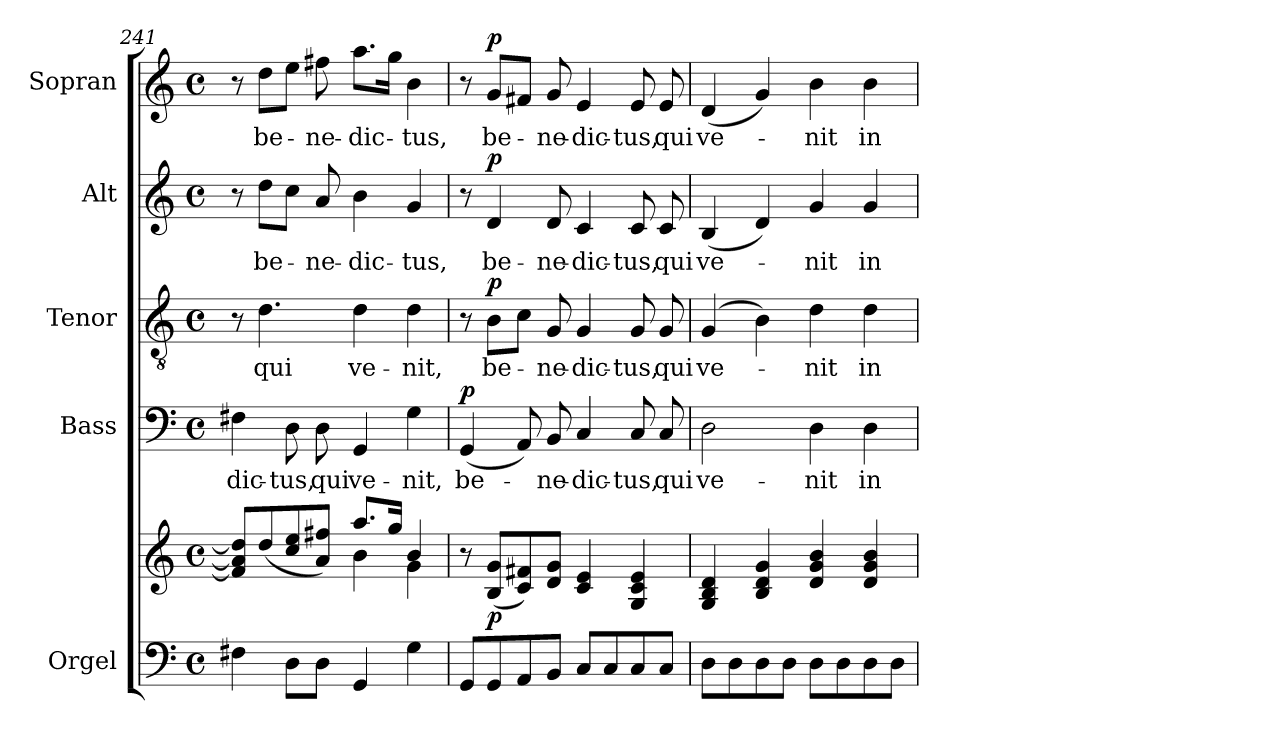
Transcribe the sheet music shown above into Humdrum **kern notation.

**kern	**kern	**dynam	**kern	**text	**dynam	**kern	**text	**dynam	**kern	**text	**dynam	**kern	**text	**dynam
*part5	*part5	*part5	*part4	*part4	*part4	*part3	*part3	*part3	*part2	*part2	*part2	*part1	*part1	*part1
*staff6	*staff5	*staff5/6	*staff4	*staff4	*staff4	*staff3	*staff3	*staff3	*staff2	*staff2	*staff2	*staff1	*staff1	*staff1
*I"Orgel	*	*	*I"Bass	*	*	*I"Tenor	*	*	*I"Alt	*	*	*I"Sopran	*	*
*I'Org.	*	*	*I'B.	*	*	*I'T.	*	*	*I'A.	*	*	*I'S.	*	*
*clefF4	*clefG2	*	*clefF4	*	*	*clefGv2	*	*	*clefG2	*	*	*clefG2	*	*
*k[]	*k[]	*	*k[]	*	*	*k[]	*	*	*k[]	*	*	*k[]	*	*
*C:	*C:	*	*C:	*	*	*C:	*	*	*C:	*	*	*C:	*	*
*M4/4	*M4/4	*	*M4/4	*	*	*M4/4	*	*	*M4/4	*	*	*M4/4	*	*
*met(c)	*met(c)	*	*met(c)	*	*	*met(c)	*	*	*met(c)	*	*	*met(c)	*	*
=241	=241	=241	=241	=241	=241	=241	=241	=241	=241	=241	=241	=241	=241	=241
*	*^	*	*	*	*	*	*	*	*	*	*	*	*	*
!	!	!	!	!	!LO:LY:b	!	!	!	!	!	!	!	!	!	!
4F#X\	8f#/] 8a/] 8dd/]L	2ryy	.	4F#X\	-dic-	.	8r	.	.	8r	.	.	8r	.	.
!	!	!	!	!	!	!	!	!LO:LY:b	!	!	!LO:LY:b	!	!	!LO:LY:b	!
.	(>8dd/	.	.	.	.	.	4.d\	qui	.	8dd\L	be-	.	8dd\L	be-	.
!	!	!	!	!	!LO:LY:b	!	!	!	!	!	!	!	!	!	!
8D\L	8cc/ 8ee/	.	.	8D\	-tus,	.	.	.	.	8cc\J	.	.	8ee\J	.	.
!	!	!	!	!	!LO:LY:b	!	!	!	!	!	!LO:LY:b	!	!	!LO:LY:b	!
8D\J	8a/ 8ff#X/J)	.	.	8D\	qui	.	.	.	.	8a/	-ne-	.	8ff#X\	-ne-	.
!	!	!	!	!	!LO:LY:b	!	!	!LO:LY:b	!	!	!LO:LY:b	!	!	!LO:LY:b	!
4GG/	8.aa/L	4b\	.	4GG/	ve-	.	4d\	ve-	.	4b\	-dic-	.	8.aa\L	-dic-	.
.	16gg/Jk	.	.	.	.	.	.	.	.	.	.	.	16gg\Jk	.	.
!	!	!	!	!	!LO:LY:b	!	!	!LO:LY:b	!	!	!LO:LY:b	!	!	!LO:LY:b	!
4G\	4b/	4g\	.	4G\	-nit,	.	4d\	-nit,	.	4g/	-tus,	.	4b\	-tus,	.
!!LO:PB:g=z
=242	=242	=242	=242	=242	=242	=242	=242	=242	=242	=242	=242	=242	=242	=242	=242
!	!	!	!	!	!LO:LY:b	!LO:DY:a	!	!	!	!	!	!	!	!	!
*	*v	*v	*	*	*	*	*	*	*	*	*	*	*	*	*
8GG/L	8r	.	(<4GG/	be-	p	8r	.	.	8r	.	.	8r	.	.
!	!	!LO:DY:b	!	!	!	!	!LO:LY:b	!LO:DY:a	!	!LO:LY:b	!LO:DY:a	!	!LO:LY:b	!LO:DY:a
8GG/	(<8B/ 8g/L	p	.	.	.	8B\L	be-	p	4d/	be-	p	8g/L	be-	p
8AA/	8c/ 8f#X/)	.	8AA/)	.	.	8c\J	.	.	.	.	.	8f#X/J	.	.
!	!	!	!	!LO:LY:b	!	!	!LO:LY:b	!	!	!LO:LY:b	!	!	!LO:LY:b	!
8BB/J	8d/ 8g/J	.	8BB/	-ne-	.	8G/	-ne-	.	8d/	-ne-	.	8g/	-ne-	.
!	!	!	!	!LO:LY:b	!	!	!LO:LY:b	!	!	!LO:LY:b	!	!	!LO:LY:b	!
8C/L	4c/ 4e/	.	4C/	-dic-	.	4G/	-dic-	.	4c/	-dic-	.	4e/	-dic-	.
8C/	.	.	.	.	.	.	.	.	.	.	.	.	.	.
!	!	!	!	!LO:LY:b	!	!	!LO:LY:b	!	!	!LO:LY:b	!	!	!LO:LY:b	!
8C/	4G/ 4c/ 4e/	.	8C/	-tus,	.	8G/	-tus,	.	8c/	-tus,	.	8e/	-tus,	.
!	!	!	!	!LO:LY:b	!	!	!LO:LY:b	!	!	!LO:LY:b	!	!	!LO:LY:b	!
8C/J	.	.	8C/	qui	.	8G/	qui	.	8c/	qui	.	8e/	qui	.
=243	=243	=243	=243	=243	=243	=243	=243	=243	=243	=243	=243	=243	=243	=243
!	!	!	!	!LO:LY:b	!	!	!LO:LY:b	!	!	!LO:LY:b	!	!	!LO:LY:b	!
8D\L	4G/ 4B/ 4d/	.	2D\	ve-	.	(4G/	ve-	.	(<4B/	ve-	.	(<4d/	ve-	.
8D\	.	.	.	.	.	.	.	.	.	.	.	.	.	.
8D\	4B/ 4d/ 4g/	.	.	.	.	4B\)	.	.	4d/)	.	.	4g/)	.	.
8D\J	.	.	.	.	.	.	.	.	.	.	.	.	.	.
!	!	!	!	!LO:LY:b	!	!	!LO:LY:b	!	!	!LO:LY:b	!	!	!LO:LY:b	!
8D\L	4d/ 4g/ 4b/	.	4D\	-nit	.	4d\	-nit	.	4g/	-nit	.	4b\	-nit	.
8D\	.	.	.	.	.	.	.	.	.	.	.	.	.	.
!	!	!	!	!LO:LY:b	!	!	!LO:LY:b	!	!	!LO:LY:b	!	!	!LO:LY:b	!
8D\	4d/ 4g/ 4b/	.	4D\	in	.	4d\	in	.	4g/	in	.	4b\	in	.
8D\J	.	.	.	.	.	.	.	.	.	.	.	.	.	.
=	=	=	=	=	=	=	=	=	=	=	=	=	=	=
*-	*-	*-	*-	*-	*-	*-	*-	*-	*-	*-	*-	*-	*-	*-
